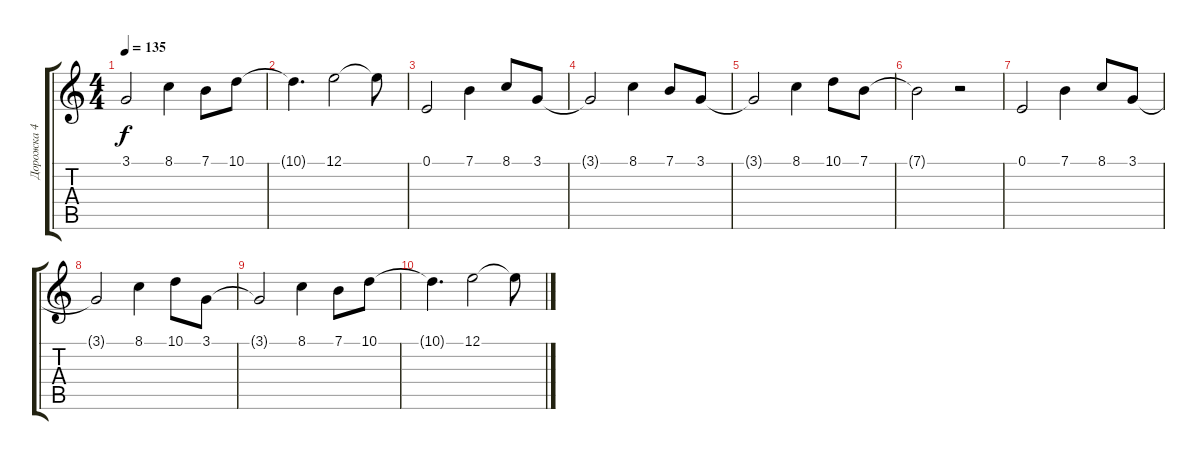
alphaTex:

\track ("Дорожка 4" "Дорожка 4") {instrument pad3polysynth}
\staff {score tabs}
\tuning (E4 B3 G3 D3 A2 E2) {hide}
\ts (4 4)
\tempo 135
\clef g2
\ks c
3.1{t}.2{dy f} 8.1.4 7.1.8 10.1.8 |
10.1{t}.4{d} 12.1.2 12.1{t}.8 |
0.1.2 7.1.4 8.1.8 3.1.8 |
3.1{t}.2 8.1.4 7.1.8 3.1.8 |
3.1{t}.2 8.1.4 10.1.8 7.1.8 |
7.1{t}.2 r.2 |
0.1.2 7.1.4 8.1.8 3.1.8 |
3.1{t}.2 8.1.4 10.1.8 3.1.8 |
3.1{t}.2 8.1.4 7.1.8 10.1.8 |
10.1{t}.4{d} 12.1.2 12.1{t}.8
